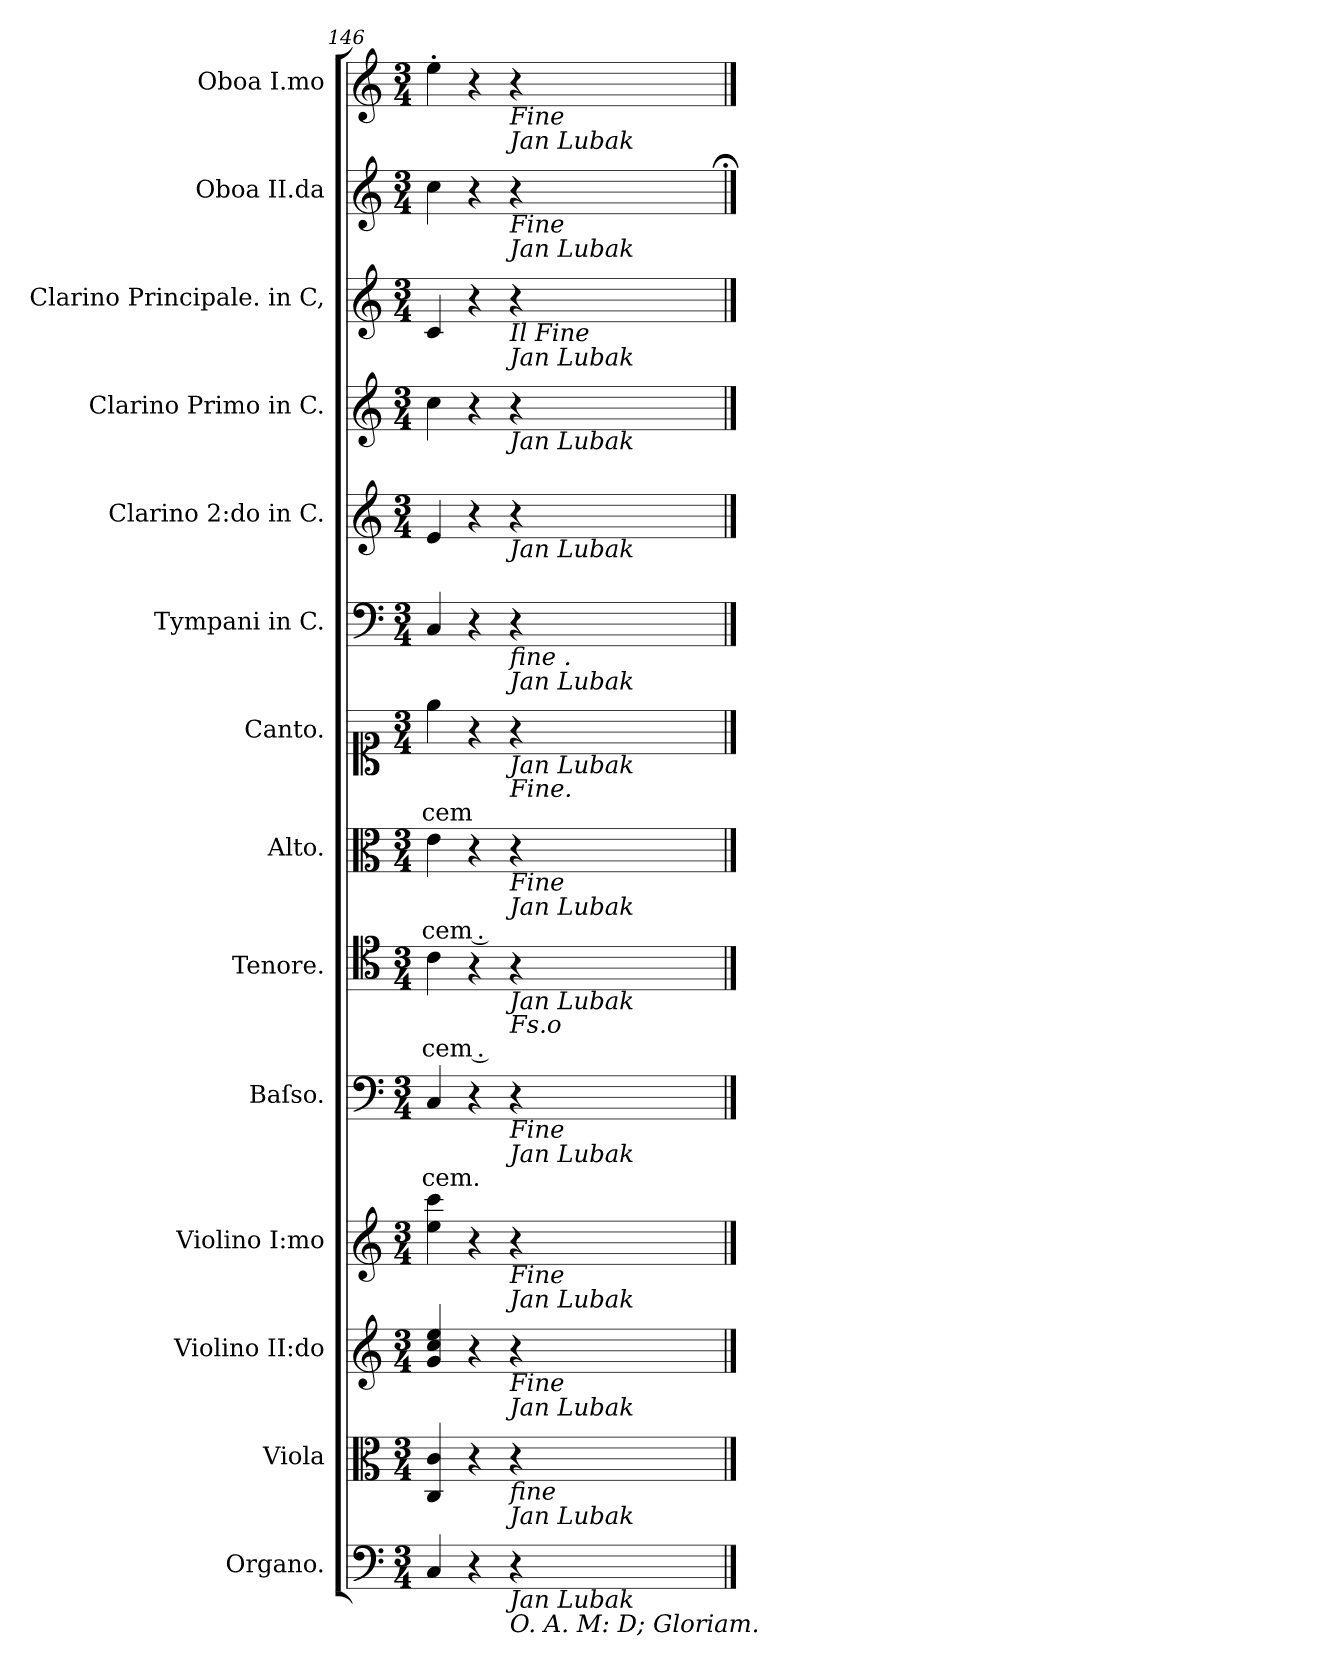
**kern	**kern	**kern	**kern	**kern	**text	**kern	**text	**kern	**text	**kern	**text	**kern	**kern	**kern	**kern	**kern	**kern
*part14	*part13	*part12	*part11	*part10	*part10	*part9	*part9	*part8	*part8	*part7	*part7	*part6	*part5	*part4	*part3	*part2	*part1
*staff14	*staff13	*staff12	*staff11	*staff10	*staff10	*staff9	*staff9	*staff8	*staff8	*staff7	*staff7	*staff6	*staff5	*staff4	*staff3	*staff2	*staff1
*I"Organo.	*I"Viola	*I"Violino II:do	*I"Violino I:mo	*I"Baſso.	*	*I"Tenore.	*	*I"Alto.	*	*I"Canto.	*	*I"Tympani in C.	*I"Clarino 2:do in C.	*I"Clarino Primo in C.	*I"Clarino Principale. in C,	*I"Oboa II.da	*I"Oboa I.mo
*I'org	*I'vla	*I'vl 2	*I'vl 1	*I'B	*	*I'T	*	*I'A	*	*	*	*	*I'clar 2	*I'clar 1	*I'clar princ	*I'ob 2	*I'ob 1
*clefF4	*clefC3	*clefG2	*clefG2	*clefF4	*	*clefC4	*	*clefC3	*	*clefC1	*	*clefF4	*clefG2	*clefG2	*clefG2	*clefG2	*clefG2
*k[]	*k[]	*k[]	*k[]	*k[]	*	*k[]	*	*k[]	*	*k[]	*	*k[]	*k[]	*k[]	*k[]	*k[]	*k[]
*M3/4	*M3/4	*M3/4	*M3/4	*M3/4	*	*M3/4	*	*M3/4	*	*M3/4	*	*M3/4	*M3/4	*M3/4	*M3/4	*M3/4	*M3/4
=146	=146	=146	=146	=146	=146	=146	=146	=146	=146	=146	=146	=146	=146	=146	=146	=146	=146
!	!	!	!	!	!	!	!	!	!	!	!LO:LY:i	!	!	!	!	!	!
4C/	4C/ 4c/	4g/ 4cc/ 4ee/	4ee\ 4ccc\	4C/	-cem.	4c\	-cem .	4e\	-cem .	4ee\	-cem	4C/	4e/	4cc\	4c/	4cc\	4ee'\
4r	4r	4r	4r	4r	.	4r	.	4r	.	4r	.	4r	4r	4r	4r	4r	4r
!	!	!	!	!	!	!	!	!	!	!	!	!	!	!	!	!	!LO:TX:b:i:t=Fine
!	!	!	!	!	!	!	!	!	!	!	!	!	!	!	!	!	!LO:TX:b:i:t=Jan Lubak
!	!	!	!	!	!	!	!	!	!	!	!	!	!	!	!	!LO:TX:b:i:t=Fine	!
!	!	!	!	!	!	!	!	!	!	!	!	!	!	!	!	!LO:TX:b:i:t=Jan Lubak	!
!	!	!	!	!	!	!	!	!	!	!	!	!	!	!	!LO:TX:b:i:t=Il Fine	!	!
!	!	!	!	!	!	!	!	!	!	!	!	!	!	!	!LO:TX:b:i:t=Jan Lubak	!	!
!	!	!	!	!	!	!	!	!	!	!	!	!	!	!LO:TX:b:i:t=Jan Lubak	!	!	!
!	!	!	!	!	!	!	!	!	!	!	!	!	!LO:TX:b:i:t=Jan Lubak	!	!	!	!
!	!	!	!	!	!	!	!	!	!	!	!	!LO:TX:b:i:t=fine .	!	!	!	!	!
!	!	!	!	!	!	!	!	!	!	!	!	!LO:TX:b:i:t=Jan Lubak	!	!	!	!	!
!	!	!	!	!	!	!	!	!	!	!LO:TX:b:i:t=Jan Lubak	!	!	!	!	!	!	!
!	!	!	!	!	!	!	!	!	!	!LO:TX:b:i:t=Fine.	!	!	!	!	!	!	!
!	!	!	!	!	!	!	!	!LO:TX:b:i:t=Fine	!	!	!	!	!	!	!	!	!
!	!	!	!	!	!	!	!	!LO:TX:b:i:t=Jan Lubak	!	!	!	!	!	!	!	!	!
!	!	!	!	!	!	!LO:TX:b:i:t=Jan Lubak	!	!	!	!	!	!	!	!	!	!	!
!	!	!	!	!	!	!LO:TX:b:i:t=Fs.o	!	!	!	!	!	!	!	!	!	!	!
!	!	!	!	!LO:TX:b:i:t=Fine	!	!	!	!	!	!	!	!	!	!	!	!	!
!	!	!	!	!LO:TX:b:i:t=Jan Lubak	!	!	!	!	!	!	!	!	!	!	!	!	!
!	!	!	!LO:TX:b:i:t=Fine	!	!	!	!	!	!	!	!	!	!	!	!	!	!
!	!	!	!LO:TX:b:i:t=Jan Lubak	!	!	!	!	!	!	!	!	!	!	!	!	!	!
!	!	!LO:TX:b:i:t=Fine	!	!	!	!	!	!	!	!	!	!	!	!	!	!	!
!	!	!LO:TX:b:i:t=Jan Lubak	!	!	!	!	!	!	!	!	!	!	!	!	!	!	!
!	!LO:TX:b:i:t=fine	!	!	!	!	!	!	!	!	!	!	!	!	!	!	!	!
!	!LO:TX:b:i:t=Jan Lubak	!	!	!	!	!	!	!	!	!	!	!	!	!	!	!	!
!LO:TX:b:i:t=Jan Lubak	!	!	!	!	!	!	!	!	!	!	!	!	!	!	!	!	!
!LO:TX:b:i:t=O. A. M&colon; D; Gloriam.	!	!	!	!	!	!	!	!	!	!	!	!	!	!	!	!	!
4r	4r	4r	4r	4r	.	4r	.	4r	.	4r	.	4r	4r	4r	4r	4r	4r
==	==	==	==	==	==	==	==	==	==	==	==	==	==	==	==	==;	==
*-	*-	*-	*-	*-	*-	*-	*-	*-	*-	*-	*-	*-	*-	*-	*-	*-	*-
